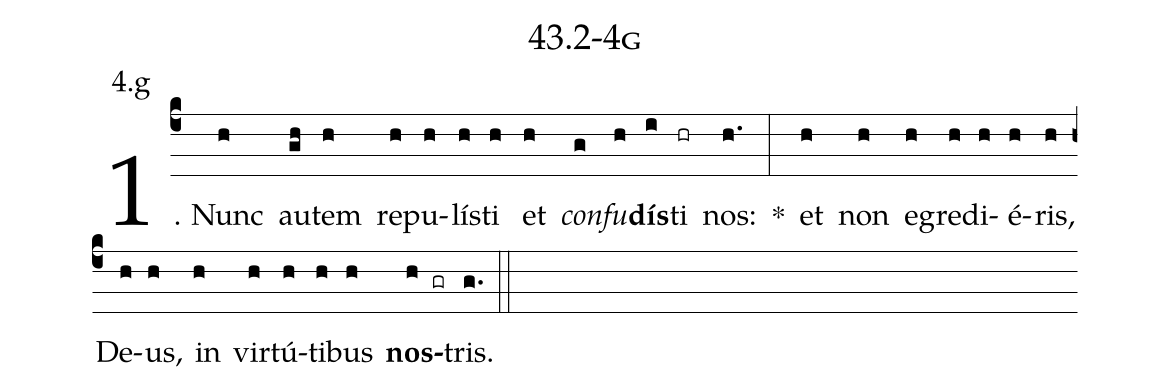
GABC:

name: 43.2-4g;
annotation: 4.g;
%%
(c4)1. Nunc(h) au(gh)tem(h) re(h)pu(h)lís(h)ti(h) et(h) <i>con</i>(g)<i>fu</i>(h)<b>dís</b>(i)ti(hr) nos:(h.) *(:) et(h) non(h) e(h)gre(h)di(h)é(h)ris,(h) De(h)us,(h) in(h) vir(h)tú(h)ti(h)bus(h) <b>nos</b>(h gr)tris.(g.) (::)
